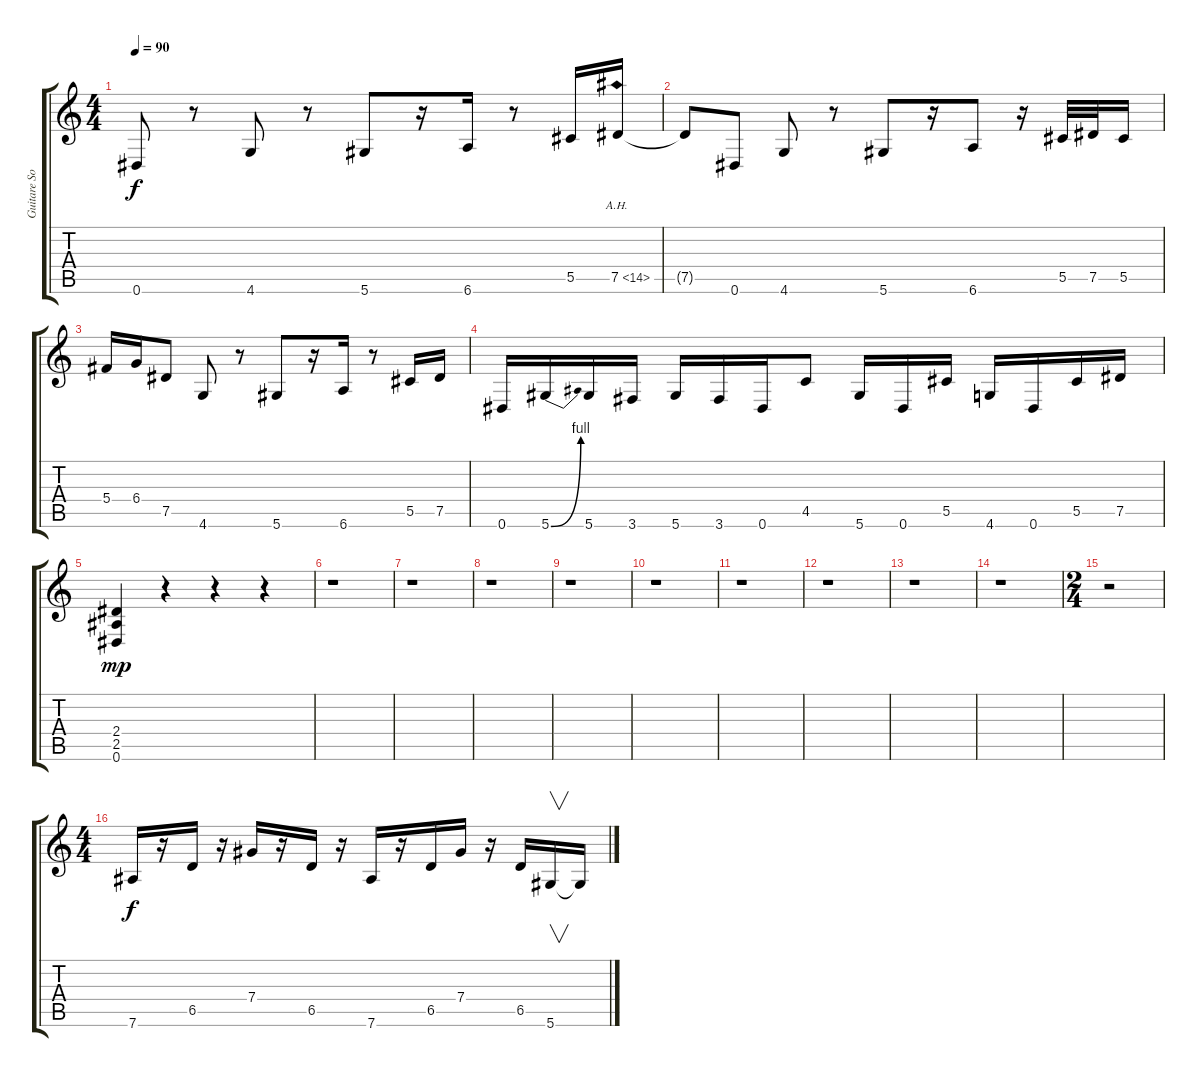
\track ("Guitare Solo" "Guitare So") {instrument overdrivenguitar}
\staff {score tabs}
\tuning (Eb4 Bb3 Gb3 Db3 Ab2 Eb2) {hide}
\ts (4 4)
\tempo 90
\clef g2
\ks c
0.6.8{dy f} r.8 4.6.8 r.8 5.6.8 r.16 6.6.16 r.8 5.5.16 7.5{ah 7}.16 |
7.5{t}.8 0.6.8 4.6.8 r.8 5.6.8 r.16 6.6.8 r.16 5.5.32 7.5.32 5.5.16 |
5.4.16 6.4.16 7.5.8 4.6.8 r.8 5.6.8 r.16 6.6.16 r.8 5.5.16 7.5.16 |
0.6.16 5.6{be (bend 0 0 60 4)}.16 5.6.16 3.6.16 5.6.16 3.6.16 0.6.16 4.5.8 5.6.16 0.6.16 5.5.16 4.6.16 0.6.16 5.5.16 7.5.16 |
(2.4 2.5 0.6).4{dy mp} r.4 r.4 r.4 |
r.1 |
r.1 |
r.1 |
r.1 |
r.1 |
r.1 |
r.1 |
r.1 |
r.1 |
\ts (2 4)
r.2 |
\ts (4 4)
7.6.16{dy f} r.16 6.5.16 r.16 7.4.16 r.16 6.5.16 r.16 7.6.16 r.16 6.5.16 7.4.16 r.16 6.5.16 5.6.16{v} 5.6{t}.16
